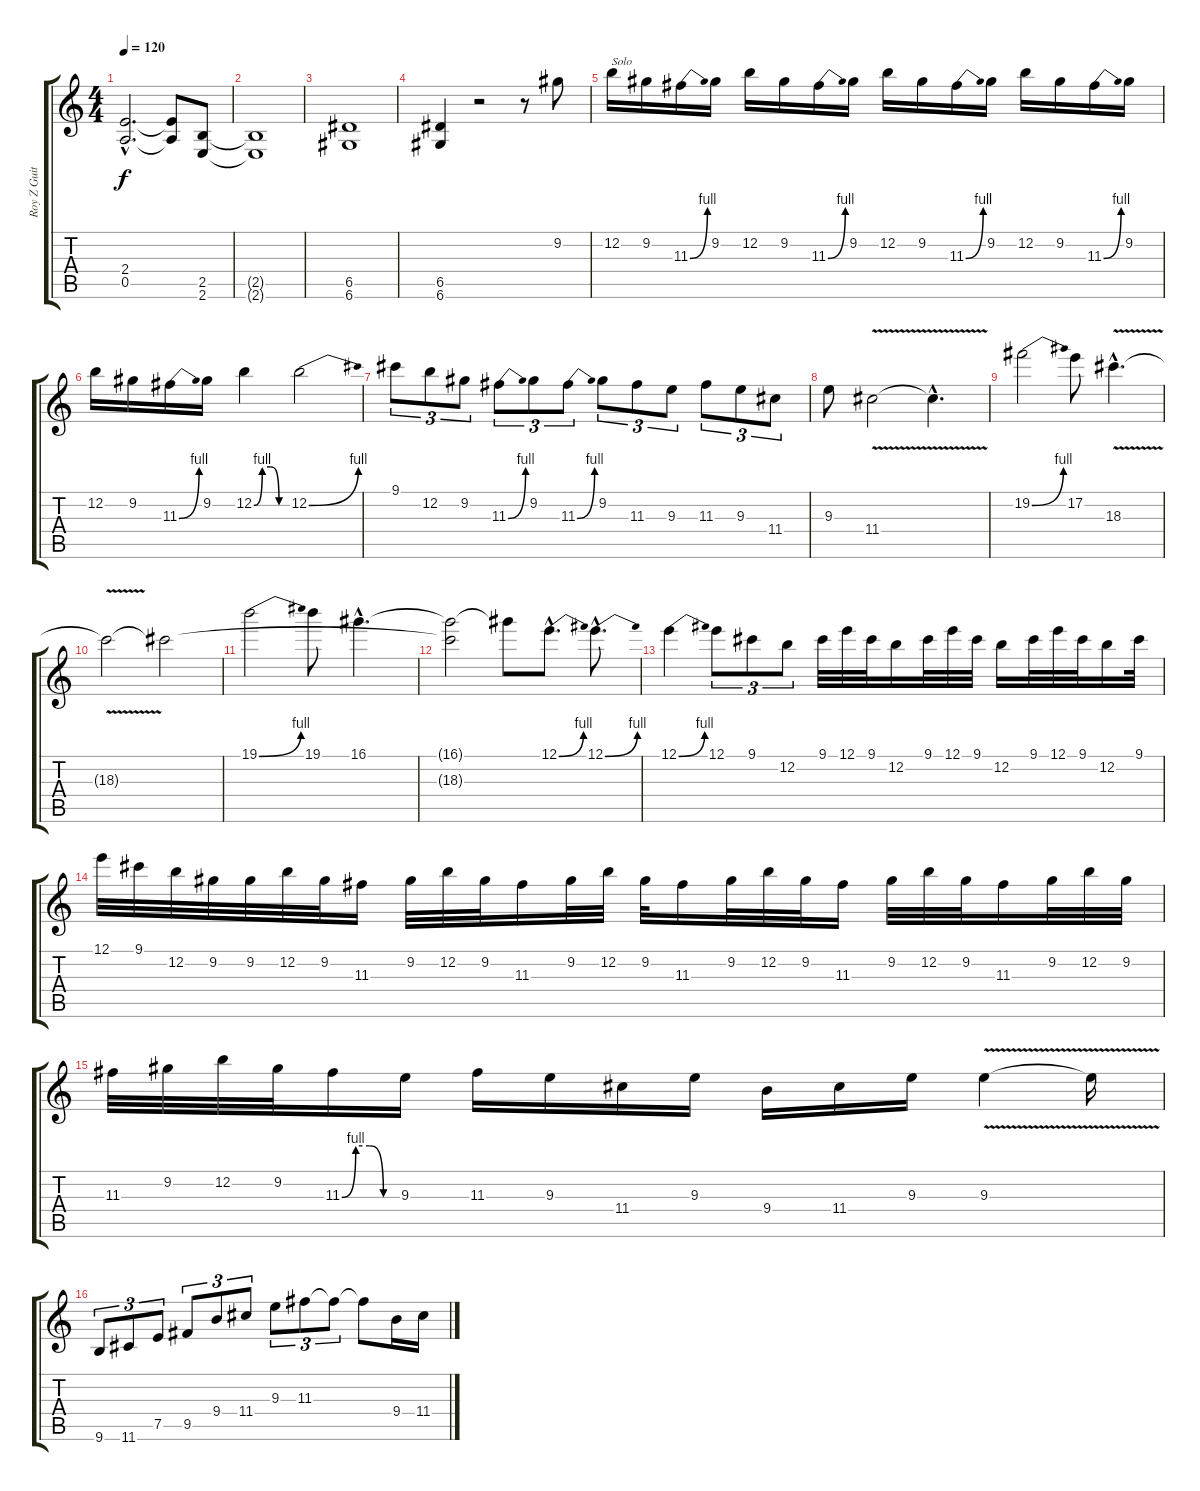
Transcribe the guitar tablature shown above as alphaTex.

\track ("Roy Z Guitar 01" "Roy Z Guit") {instrument overdrivenguitar}
\staff {score tabs}
\tuning (E4 B3 G3 D3 A2 D2) {hide}
\ts (4 4)
\tempo 120
\clef g2
\ks c
(2.4{hac} 0.5{hac}).2{d dy f} (2.4{t} 0.5{t}).8 (2.5 2.6).8 |
(2.5{t} 2.6{t}).1 |
(6.5 6.6).1 |
(6.5 6.6).4 r.2 r.8 9.2.8 |
12.2.16{txt "Solo"} 9.2.16 11.3{be (bend 0 0 60 4)}.16 9.2.16 12.2.16 9.2.16 11.3{be (bend 0 0 60 4)}.16 9.2.16 12.2.16 9.2.16 11.3{be (bend 0 0 60 4)}.16 9.2.16 12.2.16 9.2.16 11.3{be (bend 0 0 60 4)}.16 9.2.16 |
12.2.16 9.2.16 11.3{be (bend 0 0 60 4)}.16 9.2.16 12.2{be (custom 0 0 15 4 30 4 45 0 60 0)}.4 12.2{be (bend 0 0 60 4)}.2 |
9.1.8{tu (3 2)} 12.2.8{tu (3 2)} 9.2.8{tu (3 2)} 11.3{be (bend 0 0 60 4)}.8{tu (3 2)} 9.2.8{tu (3 2)} 11.3{be (bend 0 0 60 4)}.8{tu (3 2)} 9.2.8{tu (3 2)} 11.3.8{tu (3 2)} 9.3.8{tu (3 2)} 11.3.8{tu (3 2)} 9.3.8{tu (3 2)} 11.4.8{tu (3 2)} |
9.3.8 11.4{v}.2 11.4{hac t}.4{d} |
19.2{be (bend 0 0 60 4)}.2 17.2.8 18.3{v hac}.4{d} |
18.3{t}.2 18.3{t}.2 |
19.1{be (bend 0 0 60 4)}.2 19.1.8 16.1{hac}.4{d} |
(16.1{t} 18.3{t}).2 16.1{t}.8 12.1{be (bend 0 0 60 4) hac}.8{d} 12.1{be (bend 0 0 60 4) hac}.8{d} |
12.1{be (bend 0 0 60 4)}.4 12.1.8{tu (3 2)} 9.1.8{tu (3 2)} 12.2.8{tu (3 2)} 9.1.32 12.1.32 9.1.32 12.2.16 9.1.32 12.1.32 9.1.32 12.2.16 9.1.32 12.1.32 9.1.32 12.2.16 9.1.32 |
12.1.32 9.1.32 12.2.32 9.2.32 9.2.32 12.2.32 9.2.32 11.3.16 9.2.32 12.2.32 9.2.32 11.3.16 9.2.32 12.2.32 9.2.32 11.3.16 9.2.32 12.2.32 9.2.32 11.3.16 9.2.32 12.2.32 9.2.32 11.3.16 9.2.32 12.2.32 9.2.32 |
11.3.32 9.2.32 12.2.32 9.2.32 11.3{be (custom 0 0 15 4 30 4 45 0 60 0)}.16 9.3.16 11.3.16 9.3.16 11.4.16 9.3.16 9.4.16 11.4.16 9.3.16 9.3{v}.4 9.3{t}.16 |
9.6.8{tu (3 2)} 11.6.8{tu (3 2)} 7.5.8{tu (3 2)} 9.5.8{tu (3 2)} 9.4.8{tu (3 2)} 11.4.8{tu (3 2)} 9.3.8{tu (3 2)} 11.3.8{tu (3 2)} 11.3{t}.8{tu (3 2)} 11.3{t}.8 9.4.16 11.4.16
